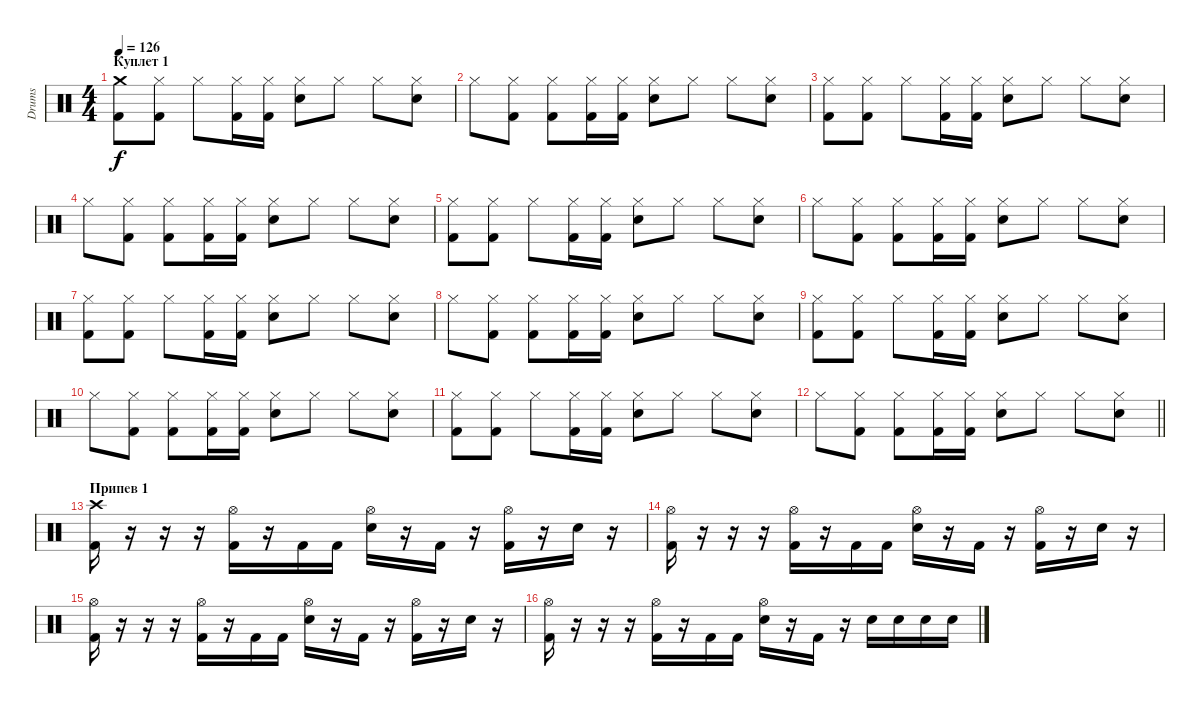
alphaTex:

\track ("Drums" "Drums") {instrument percussion}
\staff {score}
\articulation defaults
\ts (4 4)
\section ("" "Куплет 1")
\tempo 126
\clef neutral
\ks c
("Crash medium (hit)" "Kick (hit) 2").8{dy f} ("Hi-Hat (closed)" "Kick (hit) 2").8 "Hi-Hat (closed)".8 ("Hi-Hat (closed)" "Kick (hit) 2").16 ("Hi-Hat (closed)" "Kick (hit) 2").16 ("Hi-Hat (closed)" "Electric Snare (hit)").8 "Hi-Hat (closed)".8 "Hi-Hat (closed)".8 ("Hi-Hat (closed)" "Electric Snare (hit)").8 |
"Hi-Hat (closed)".8 ("Hi-Hat (closed)" "Kick (hit) 2").8 ("Hi-Hat (closed)" "Kick (hit) 2").8 ("Hi-Hat (closed)" "Kick (hit) 2").16 ("Hi-Hat (closed)" "Kick (hit) 2").16 ("Hi-Hat (closed)" "Electric Snare (hit)").8 "Hi-Hat (closed)".8 "Hi-Hat (closed)".8 ("Hi-Hat (closed)" "Electric Snare (hit)").8 |
("Hi-Hat (closed)" "Kick (hit) 2").8 ("Hi-Hat (closed)" "Kick (hit) 2").8 "Hi-Hat (closed)".8 ("Hi-Hat (closed)" "Kick (hit) 2").16 ("Hi-Hat (closed)" "Kick (hit) 2").16 ("Hi-Hat (closed)" "Electric Snare (hit)").8 "Hi-Hat (closed)".8 "Hi-Hat (closed)".8 ("Hi-Hat (closed)" "Electric Snare (hit)").8 |
"Hi-Hat (closed)".8 ("Hi-Hat (closed)" "Kick (hit) 2").8 ("Hi-Hat (closed)" "Kick (hit) 2").8 ("Hi-Hat (closed)" "Kick (hit) 2").16 ("Hi-Hat (closed)" "Kick (hit) 2").16 ("Hi-Hat (closed)" "Electric Snare (hit)").8 "Hi-Hat (closed)".8 "Hi-Hat (closed)".8 ("Hi-Hat (closed)" "Electric Snare (hit)").8 |
("Hi-Hat (closed)" "Kick (hit) 2").8 ("Hi-Hat (closed)" "Kick (hit) 2").8 "Hi-Hat (closed)".8 ("Hi-Hat (closed)" "Kick (hit) 2").16 ("Hi-Hat (closed)" "Kick (hit) 2").16 ("Hi-Hat (closed)" "Electric Snare (hit)").8 "Hi-Hat (closed)".8 "Hi-Hat (closed)".8 ("Hi-Hat (closed)" "Electric Snare (hit)").8 |
"Hi-Hat (closed)".8 ("Hi-Hat (closed)" "Kick (hit) 2").8 ("Hi-Hat (closed)" "Kick (hit) 2").8 ("Hi-Hat (closed)" "Kick (hit) 2").16 ("Hi-Hat (closed)" "Kick (hit) 2").16 ("Hi-Hat (closed)" "Electric Snare (hit)").8 "Hi-Hat (closed)".8 "Hi-Hat (closed)".8 ("Hi-Hat (closed)" "Electric Snare (hit)").8 |
("Hi-Hat (closed)" "Kick (hit) 2").8 ("Hi-Hat (closed)" "Kick (hit) 2").8 "Hi-Hat (closed)".8 ("Hi-Hat (closed)" "Kick (hit) 2").16 ("Hi-Hat (closed)" "Kick (hit) 2").16 ("Hi-Hat (closed)" "Electric Snare (hit)").8 "Hi-Hat (closed)".8 "Hi-Hat (closed)".8 ("Hi-Hat (closed)" "Electric Snare (hit)").8 |
"Hi-Hat (closed)".8 ("Hi-Hat (closed)" "Kick (hit) 2").8 ("Hi-Hat (closed)" "Kick (hit) 2").8 ("Hi-Hat (closed)" "Kick (hit) 2").16 ("Hi-Hat (closed)" "Kick (hit) 2").16 ("Hi-Hat (closed)" "Electric Snare (hit)").8 "Hi-Hat (closed)".8 "Hi-Hat (closed)".8 ("Hi-Hat (closed)" "Electric Snare (hit)").8 |
("Hi-Hat (closed)" "Kick (hit) 2").8 ("Hi-Hat (closed)" "Kick (hit) 2").8 "Hi-Hat (closed)".8 ("Hi-Hat (closed)" "Kick (hit) 2").16 ("Hi-Hat (closed)" "Kick (hit) 2").16 ("Hi-Hat (closed)" "Electric Snare (hit)").8 "Hi-Hat (closed)".8 "Hi-Hat (closed)".8 ("Hi-Hat (closed)" "Electric Snare (hit)").8 |
"Hi-Hat (closed)".8 ("Hi-Hat (closed)" "Kick (hit) 2").8 ("Hi-Hat (closed)" "Kick (hit) 2").8 ("Hi-Hat (closed)" "Kick (hit) 2").16 ("Hi-Hat (closed)" "Kick (hit) 2").16 ("Hi-Hat (closed)" "Electric Snare (hit)").8 "Hi-Hat (closed)".8 "Hi-Hat (closed)".8 ("Hi-Hat (closed)" "Electric Snare (hit)").8 |
("Hi-Hat (closed)" "Kick (hit) 2").8 ("Hi-Hat (closed)" "Kick (hit) 2").8 "Hi-Hat (closed)".8 ("Hi-Hat (closed)" "Kick (hit) 2").16 ("Hi-Hat (closed)" "Kick (hit) 2").16 ("Hi-Hat (closed)" "Electric Snare (hit)").8 "Hi-Hat (closed)".8 "Hi-Hat (closed)".8 ("Hi-Hat (closed)" "Electric Snare (hit)").8 |
\barLineRight lightlight "Hi-Hat (closed)".8
("Hi-Hat (closed)" "Kick (hit) 2").8 ("Hi-Hat (closed)" "Kick (hit) 2").8 ("Hi-Hat (closed)" "Kick (hit) 2").16 ("Hi-Hat (closed)" "Kick (hit) 2").16 ("Hi-Hat (closed)" "Electric Snare (hit)").8 "Hi-Hat (closed)".8 "Hi-Hat (closed)".8 ("Hi-Hat (closed)" "Electric Snare (hit)").8 |
\section ("" "Припев 1")
("Crash high (hit)" "Kick (hit) 2").16 r.16 r.16 r.16 ("Hi-Hat (open)" "Kick (hit) 2").16 r.16 "Kick (hit) 2".16 "Kick (hit) 2".16 ("Hi-Hat (open)" "Electric Snare (hit)").16 r.16 "Kick (hit) 2".16 r.16 ("Hi-Hat (open)" "Kick (hit) 2").16 r.16 "Electric Snare (hit)".16 r.16 |
("Hi-Hat (open)" "Kick (hit) 2").16 r.16 r.16 r.16 ("Hi-Hat (open)" "Kick (hit) 2").16 r.16 "Kick (hit) 2".16 "Kick (hit) 2".16 ("Hi-Hat (open)" "Electric Snare (hit)").16 r.16 "Kick (hit) 2".16 r.16 ("Hi-Hat (open)" "Kick (hit) 2").16 r.16 "Electric Snare (hit)".16 r.16 |
("Hi-Hat (open)" "Kick (hit) 2").16 r.16 r.16 r.16 ("Hi-Hat (open)" "Kick (hit) 2").16 r.16 "Kick (hit) 2".16 "Kick (hit) 2".16 ("Hi-Hat (open)" "Electric Snare (hit)").16 r.16 "Kick (hit) 2".16 r.16 ("Hi-Hat (open)" "Kick (hit) 2").16 r.16 "Electric Snare (hit)".16 r.16 |
("Hi-Hat (open)" "Kick (hit) 2").16 r.16 r.16 r.16 ("Hi-Hat (open)" "Kick (hit) 2").16 r.16 "Kick (hit) 2".16 "Kick (hit) 2".16 ("Hi-Hat (open)" "Electric Snare (hit)").16 r.16 "Kick (hit) 2".16 r.16 "Electric Snare (hit)".16 "Electric Snare (hit)".16 "Electric Snare (hit)".16 "Electric Snare (hit)".16
